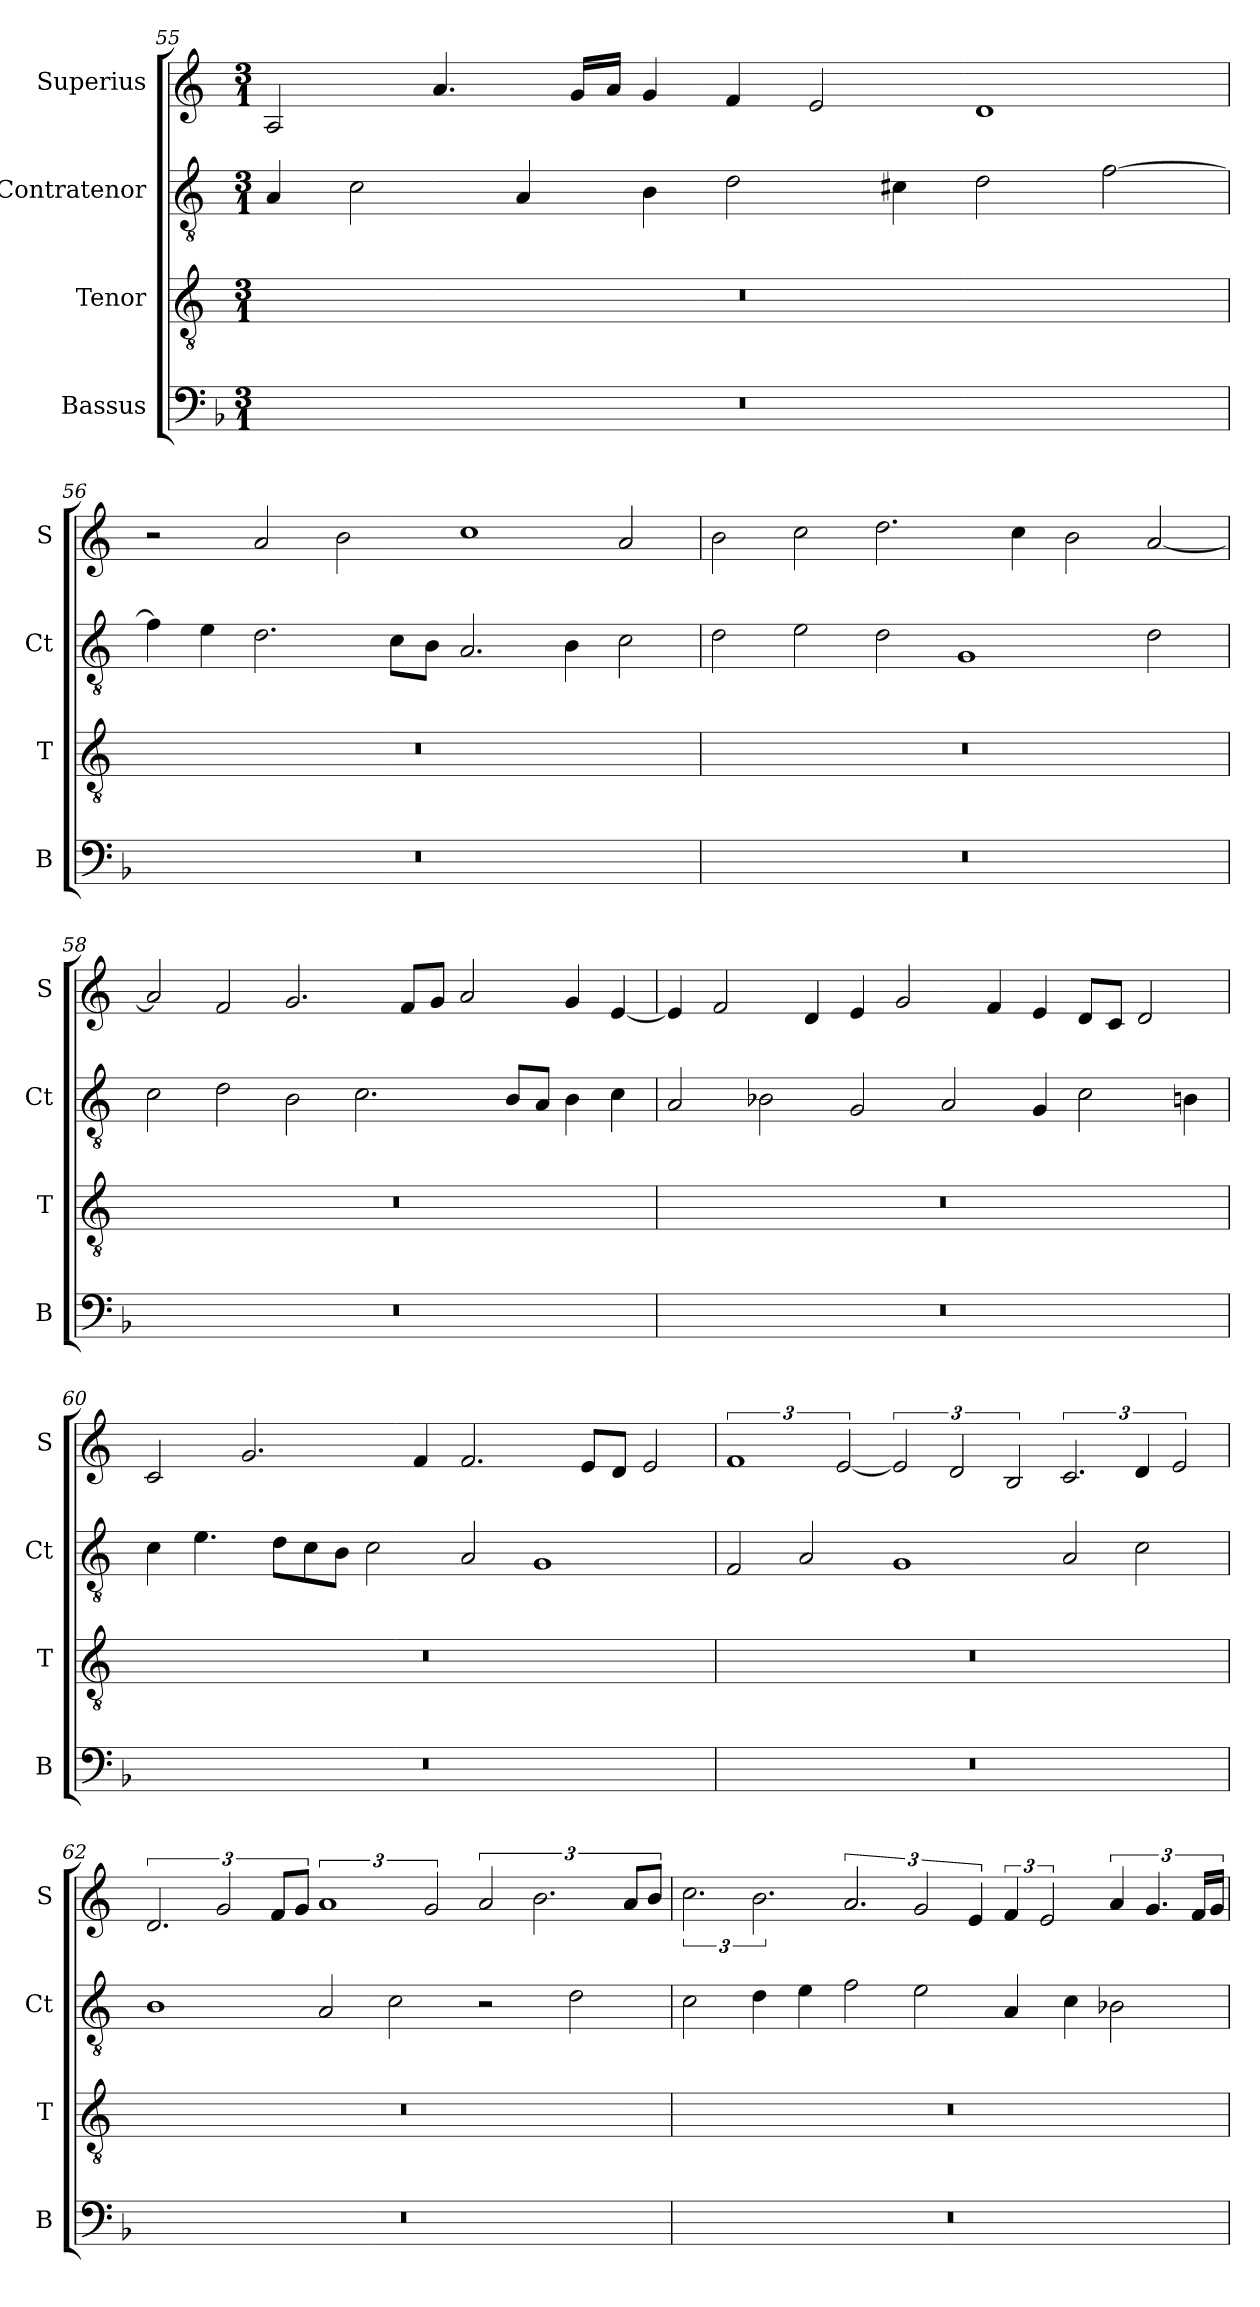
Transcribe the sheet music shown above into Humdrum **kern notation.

**kern	**kern	**kern	**kern
*part4	*part3	*part2	*part1
*staff4	*staff3	*staff2	*staff1
*I"Bassus	*I"Tenor	*I"Contratenor	*I"Superius
*I'B	*I'T	*I'Ct	*I'S
*clefF4	*clefGv2	*clefGv2	*clefG2
*k[b-]	*k[]	*k[]	*k[]
*M3/1	*M3/1	*M3/1	*M3/1
=55	=55	=55	=55
0.r	0.r	4A/	2A/
.	.	2c\	.
.	.	.	4.a/
.	.	4A/	.
.	.	.	16g/LL
.	.	.	16a/JJ
.	.	4B\	4g/
.	.	2d\	4f/
.	.	.	2e/
.	.	4c#X\	.
.	.	2d\	1d
.	.	[2f\	.
=56	=56	=56	=56
0.r	0.r	4f\]	2r
.	.	4e\	.
.	.	2.d\	2a/
.	.	.	2b\
.	.	8c\L	.
.	.	8B\J	.
.	.	2.A/	1cc
.	.	4B\	.
.	.	2c\	2a/
=57	=57	=57	=57
0.r	0.r	2d\	2b\
.	.	2e\	2cc\
.	.	2d\	2.dd\
.	.	1G	.
.	.	.	4cc\
.	.	.	2b\
.	.	2d\	[2a/
=58	=58	=58	=58
0.r	0.r	2c\	2a/]
.	.	2d\	2f/
.	.	2B\	2.g/
.	.	2.c\	.
.	.	.	8f/L
.	.	.	8g/J
.	.	.	2a/
.	.	8B/L	.
.	.	8A/J	.
.	.	4B\	4g/
.	.	4c\	[4e/
=59	=59	=59	=59
0.r	0.r	2A/	4e/]
.	.	.	2f/
.	.	2B-X\	.
.	.	.	4d/
.	.	2G/	4e/
.	.	.	2g/
.	.	2A/	.
.	.	.	4f/
.	.	4G/	4e/
.	.	2c\	8d/L
.	.	.	8c/J
.	.	.	2d/
.	.	4Bn\	.
=60	=60	=60	=60
0.r	0.r	4c\	2c/
.	.	4.e\	.
.	.	.	2.g/
.	.	8d\L	.
.	.	8c\	.
.	.	8B\J	.
.	.	2c\	.
.	.	.	4f/
.	.	2A/	2.f/
.	.	1G	.
.	.	.	8e/L
.	.	.	8d/J
.	.	.	2e/
=61	=61	=61	=61
0.r	0.r	2F/	3%2f
.	.	2A/	.
.	.	.	[3e/
.	.	1G	3e/]
.	.	.	3d/
.	.	.	3B/
.	.	2A/	3.c/
.	.	2c\	6d/
.	.	.	3e/
=62	=62	=62	=62
0.r	0.r	1B	3.d/
.	.	.	3g/
.	.	.	12f/L
.	.	.	12g/J
.	.	2A/	3%2a
.	.	2c\	.
.	.	.	3g/
.	.	2r	3a/
.	.	.	3.b\
.	.	2d\	.
.	.	.	12a/L
.	.	.	12b/J
=63	=63	=63	=63
0.r	0.r	2c\	3.cc\
.	.	4d\	3.b\
.	.	4e\	.
.	.	2f\	3.a/
.	.	2e\	3g/
.	.	.	6e/
.	.	4A/	6f/
.	.	.	3e/
.	.	4c\	.
.	.	2B-X\	6a/
.	.	.	6.g/
.	.	.	24f/LL
.	.	.	24g/JJ
=	=	=	=
*-	*-	*-	*-
